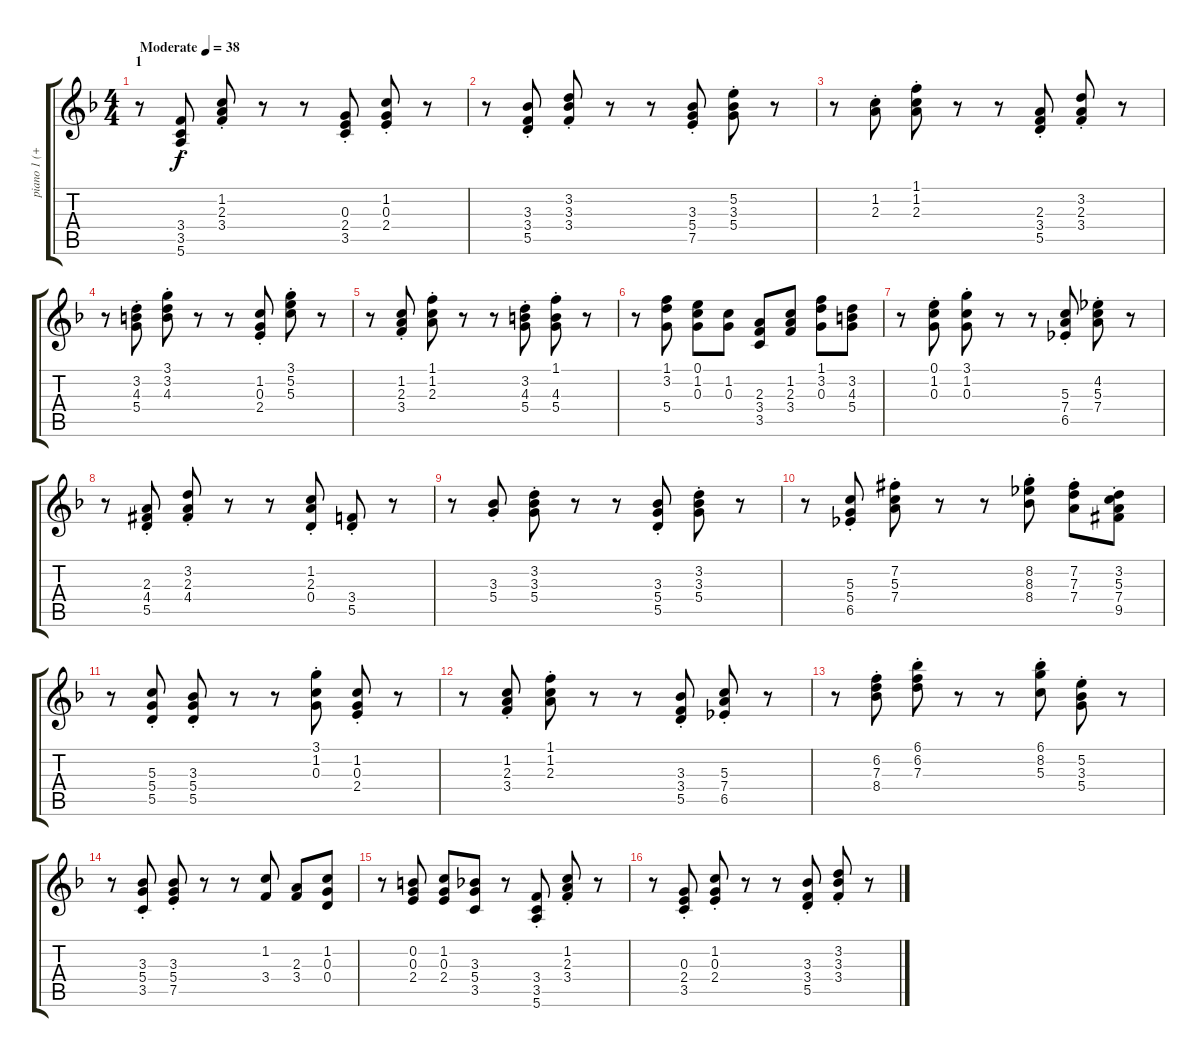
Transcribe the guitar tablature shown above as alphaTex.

\track ("piano 1 (+12)" "piano 1 (+") {instrument honkytonkpiano}
\staff {score tabs}
\tuning (E5 B4 G4 D4 A3 E3) {hide}
\ts (4 4)
\section ("" "1")
\tempo (38 "Moderate")
\clef g2
\ks f
r.8{dy f instrument honkytonkpiano} (3.4{st} 3.5{st} 5.6{st}).8 (1.2{st} 2.3{st} 3.4{st}).8 r.8 r.8 (0.3{st} 2.4{st} 3.5{st}).8 (1.2{st} 0.3{st} 2.4{st}).8 r.8 |
r.8 (3.3{st} 3.4{st} 5.5{st}).8 (3.2{st} 3.3{st} 3.4{st}).8 r.8 r.8 (3.3{st} 5.4{st} 7.5{st}).8 (5.2{st} 3.3{st} 5.4{st}).8 r.8 |
r.8 (1.2{st} 2.3{st}).8 (1.1{st} 1.2{st} 2.3{st}).8 r.8 r.8 (2.3{st} 3.4{st} 5.5{st}).8 (3.2{st} 2.3{st} 3.4{st}).8 r.8 |
r.8 (3.2{st} 4.3{st} 5.4{st}).8 (3.1{st} 3.2{st} 4.3{st}).8 r.8 r.8 (1.2{st} 0.3{st} 2.4{st}).8 (3.1{st} 5.2{st} 5.3{st}).8 r.8 |
r.8 (1.2{st} 2.3{st} 3.4{st}).8 (1.1{st} 1.2{st} 2.3{st}).8 r.8 r.8 (3.2{st} 4.3{st} 5.4{st}).8 (1.1{st} 4.3{st} 5.4{st}).8 r.8 |
r.8 (1.1 3.2 5.4).8 (0.1 1.2 0.3).8 (1.2 0.3).8 (2.3 3.4 3.5).8 (1.2 2.3 3.4).8 (1.1 3.2 0.3).8 (3.2 4.3 5.4).8 |
r.8 (0.1{st} 1.2{st} 0.3{st}).8 (3.1{st} 1.2{st} 0.3{st}).8 r.8 r.8 (5.3{st} 7.4{st} 6.5{st}).8 (4.2{st} 5.3{st} 7.4{st}).8 r.8 |
r.8 (2.3{st} 4.4{st acc #} 5.5{st}).8 (3.2{st} 2.3{st} 4.4{st acc #}).8 r.8 r.8 (1.2{st} 2.3{st} 0.4{st}).8 (3.4{st} 5.5{st}).8 r.8 |
r.8 (3.3{st} 5.4{st}).8 (3.2{st} 3.3{st} 5.4{st}).8 r.8 r.8 (3.3{st} 5.4{st} 5.5{st}).8 (3.2{st} 3.3{st} 5.4{st}).8 r.8 |
r.8 (5.3{st} 5.4{st} 6.5{st}).8 (7.2{st acc #} 5.3{st} 7.4{st}).8 r.8 r.8 (8.2{st} 8.3{st} 8.4{st}).8 (7.2{st acc #} 7.3{st} 7.4{st}).8 (3.2{st} 5.3{st} 7.4{st} 9.5{st acc #}).8 |
r.8 (5.3{st} 5.4{st} 5.5{st}).8 (3.3{st} 5.4{st} 5.5{st}).8 r.8 r.8 (3.1{st} 1.2{st} 0.3{st}).8 (1.2{st} 0.3{st} 2.4{st}).8 r.8 |
r.8 (1.2{st} 2.3{st} 3.4{st}).8 (1.1{st} 1.2{st} 2.3{st}).8 r.8 r.8 (3.3{st} 3.4{st} 5.5{st}).8 (5.3{st} 7.4{st} 6.5{st}).8 r.8 |
r.8 (6.2{st} 7.3{st} 8.4{st}).8 (6.1{st} 6.2{st} 7.3{st}).8 r.8 r.8 (6.1{st} 8.2{st} 5.3{st}).8 (5.2{st} 3.3{st} 5.4{st}).8 r.8 |
r.8 (3.3{st} 5.4{st} 3.5{st}).8 (3.3{st} 5.4{st} 7.5{st}).8 r.8 r.8 (1.2 3.4).8 (2.3 3.4).8 (1.2 0.3 0.4).8 |
r.8 (0.2 0.3 2.4).8 (1.2 0.3 2.4).8 (3.3 5.4 3.5).8 r.8 (3.4{st} 3.5{st} 5.6{st}).8 (1.2{st} 2.3{st} 3.4{st}).8 r.8 |
r.8 (0.3{st} 2.4{st} 3.5{st}).8 (1.2{st} 0.3{st} 2.4{st}).8 r.8 r.8 (3.3{st} 3.4{st} 5.5{st}).8 (3.2{st} 3.3{st} 3.4{st}).8 r.8
